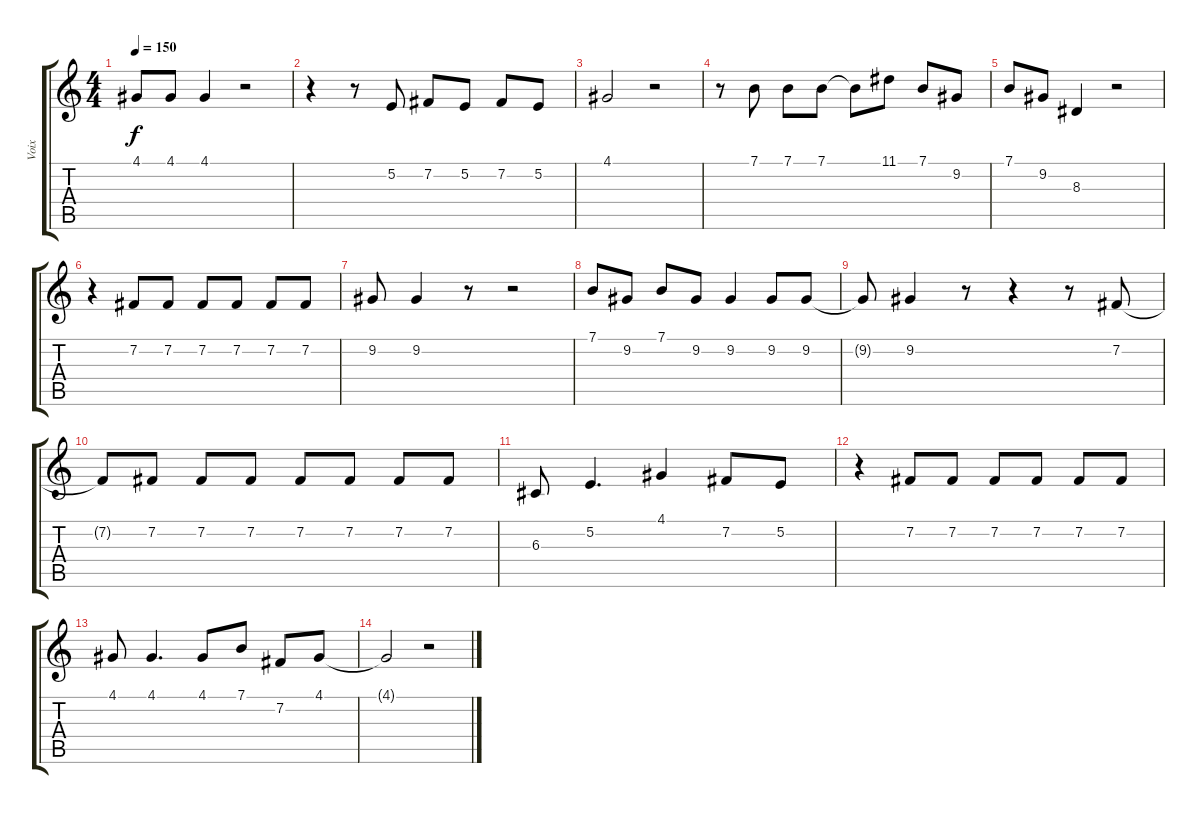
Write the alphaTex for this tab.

\track ("Voix" "Voix") {instrument accordion}
\staff {score tabs}
\tuning (E4 B3 G3 D3 A2 E2) {hide}
\ts (4 4)
\tempo 150
\clef g2
\ks c
4.1.8{dy f} 4.1.8 4.1.4 r.2 |
r.4 r.8 5.2.8 7.2.8 5.2.8 7.2.8 5.2.8 |
4.1.2 r.2 |
r.8 7.1.8 7.1.8 7.1.8 7.1{t}.8 11.1.8 7.1.8 9.2.8 |
7.1.8 9.2.8 8.3.4 r.2 |
r.4 7.2.8 7.2.8 7.2.8 7.2.8 7.2.8 7.2.8 |
9.2.8 9.2.4 r.8 r.2 |
7.1.8 9.2.8 7.1.8 9.2.8 9.2.4 9.2.8 9.2.8 |
9.2{t}.8 9.2.4 r.8 r.4 r.8 7.2.8 |
7.2{t}.8 7.2.8 7.2.8 7.2.8 7.2.8 7.2.8 7.2.8 7.2.8 |
6.3.8 5.2.4{d} 4.1.4 7.2.8 5.2.8 |
r.4 7.2.8 7.2.8 7.2.8 7.2.8 7.2.8 7.2.8 |
4.1.8 4.1.4{d} 4.1.8 7.1.8 7.2.8 4.1.8 |
4.1{t}.2 r.2
